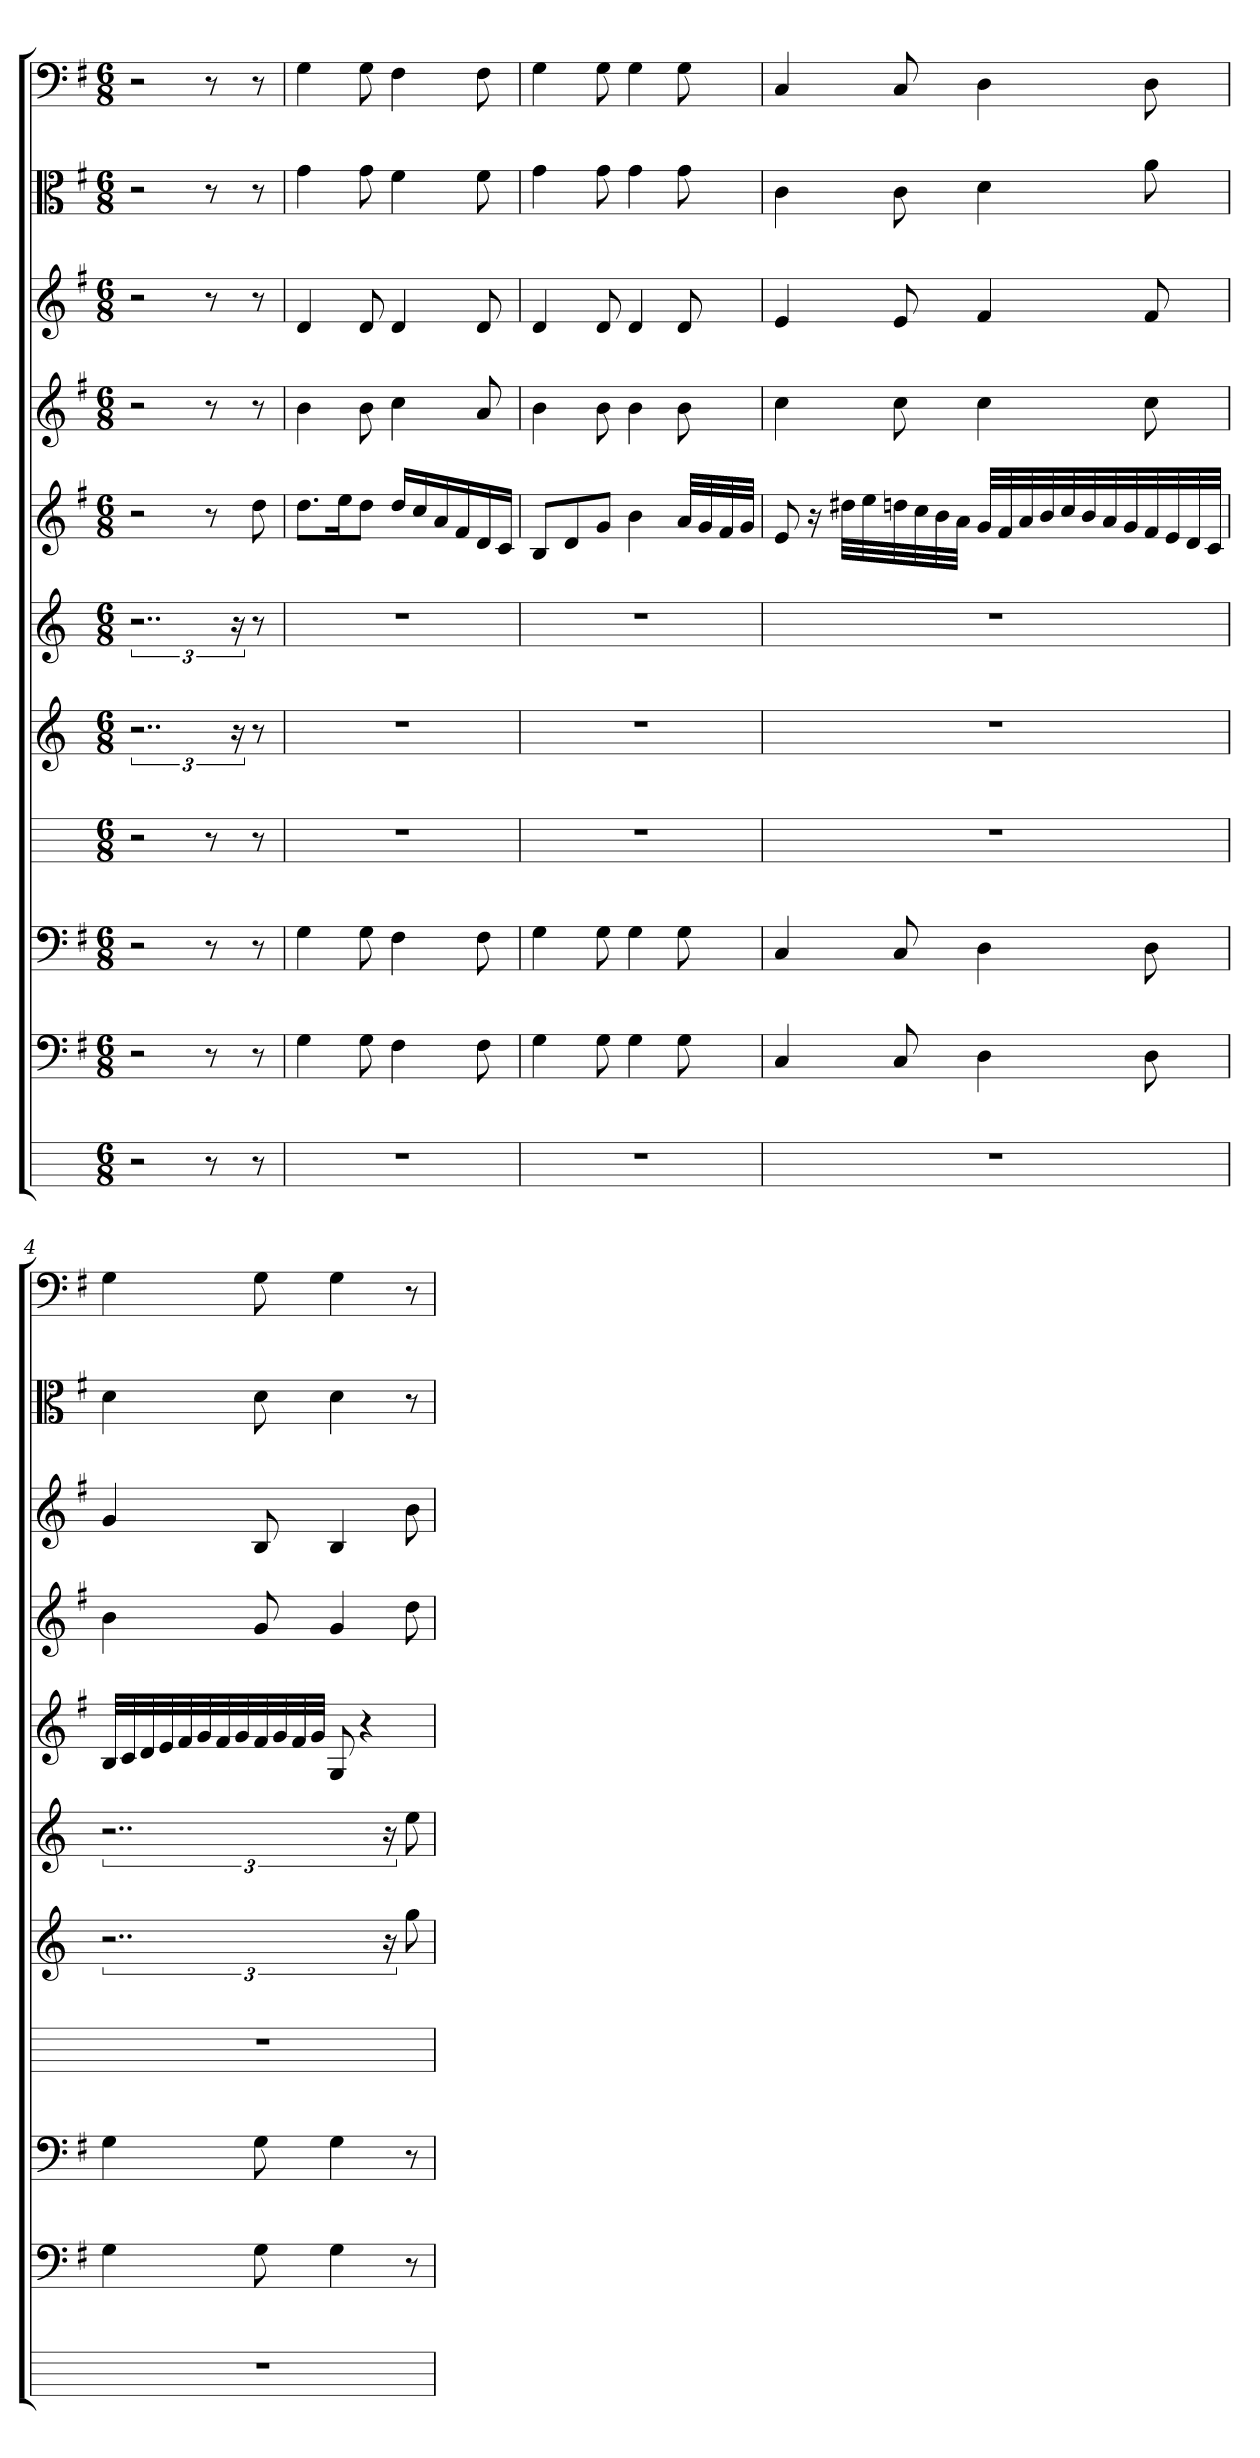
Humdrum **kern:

**kern	**kern	**kern	**kern	**kern	**kern	**kern	**kern	**kern	**kern	**kern
*part11	*part10	*part9	*part8	*part7	*part6	*part5	*part4	*part3	*part2	*part1
*staff11	*staff10	*staff9	*staff8	*staff7	*staff6	*staff5	*staff4	*staff3	*staff2	*staff1
*	*clefF4	*clefF4	*	*	*	*	*	*	*clefC3	*clefF4
*k[]	*k[f#]	*k[f#]	*k[]	*k[]	*k[]	*k[f#]	*k[f#]	*k[f#]	*k[f#]	*k[f#]
*M6/8	*M6/8	*M6/8	*M6/8	*M6/8	*M6/8	*M6/8	*M6/8	*M6/8	*M6/8	*M6/8
=	=	=	=	=	=	=	=	=	=	=
2r	2r	2r	2r	3..r	3..r	2r	2r	2r	2r	2r
8r	8r	8r	8r	.	.	8r	8r	8r	8r	8r
.	.	.	.	24r	24r	.	.	.	.	.
8r	8r	8r	8r	8r	8r	8dd	8r	8r	8r	8r
=1	=1	=1	=1	=1	=1	=1	=1	=1	=1	=1
2.r	4G	4G	2.r	2.r	2.r	8.ddL	4b	4d	4g	4G
.	.	.	.	.	.	16eeK	.	.	.	.
.	8G	8G	.	.	.	8ddJ	8b	8d	8g	8G
.	4F#	4F#	.	.	.	16ddLL	4cc	4d	4f#	4F#
.	.	.	.	.	.	16cc	.	.	.	.
.	.	.	.	.	.	16a	.	.	.	.
.	.	.	.	.	.	16f#	.	.	.	.
.	8F#	8F#	.	.	.	16d	8a	8d	8f#	8F#
.	.	.	.	.	.	16cJJ	.	.	.	.
=2	=2	=2	=2	=2	=2	=2	=2	=2	=2	=2
2.r	4G	4G	2.r	2.r	2.r	8BL	4b	4d	4g	4G
.	.	.	.	.	.	8d	.	.	.	.
.	8G	8G	.	.	.	8gJ	8b	8d	8g	8G
.	4G	4G	.	.	.	4b	4b	4d	4g	4G
.	8G	8G	.	.	.	32aLLL	8b	8d	8g	8G
.	.	.	.	.	.	32g	.	.	.	.
.	.	.	.	.	.	32f#	.	.	.	.
.	.	.	.	.	.	32gJJJ	.	.	.	.
=3	=3	=3	=3	=3	=3	=3	=3	=3	=3	=3
2.r	4C	4C	2.r	2.r	2.r	8e	4cc	4e	4c	4C
.	.	.	.	.	.	16r	.	.	.	.
.	.	.	.	.	.	32dd#XLLL	.	.	.	.
.	.	.	.	.	.	32ee	.	.	.	.
.	8C	8C	.	.	.	32ddn	8cc	8e	8c	8C
.	.	.	.	.	.	32cc	.	.	.	.
.	.	.	.	.	.	32b	.	.	.	.
.	.	.	.	.	.	32aJJJ	.	.	.	.
.	4D	4D	.	.	.	32gLLL	4cc	4f#	4d	4D
.	.	.	.	.	.	32f#	.	.	.	.
.	.	.	.	.	.	32a	.	.	.	.
.	.	.	.	.	.	32b	.	.	.	.
.	.	.	.	.	.	32cc	.	.	.	.
.	.	.	.	.	.	32b	.	.	.	.
.	.	.	.	.	.	32a	.	.	.	.
.	.	.	.	.	.	32g	.	.	.	.
.	8D	8D	.	.	.	32f#	8cc	8f#	8a	8D
.	.	.	.	.	.	32e	.	.	.	.
.	.	.	.	.	.	32d	.	.	.	.
.	.	.	.	.	.	32cJJJ	.	.	.	.
=4	=4	=4	=4	=4	=4	=4	=4	=4	=4	=4
2.r	4G	4G	2.r	3..r	3..r	32BLLL	4b	4g	4d	4G
.	.	.	.	.	.	32c	.	.	.	.
.	.	.	.	.	.	32d	.	.	.	.
.	.	.	.	.	.	32e	.	.	.	.
.	.	.	.	.	.	32f#	.	.	.	.
.	.	.	.	.	.	32g	.	.	.	.
.	.	.	.	.	.	32f#	.	.	.	.
.	.	.	.	.	.	32g	.	.	.	.
.	8G	8G	.	.	.	32f#	8g	8B	8d	8G
.	.	.	.	.	.	32g	.	.	.	.
.	.	.	.	.	.	32f#	.	.	.	.
.	.	.	.	.	.	32gJJJ	.	.	.	.
.	4G	4G	.	.	.	8G	4g	4B	4d	4G
.	.	.	.	.	.	4r	.	.	.	.
.	.	.	.	24r	24r	.	.	.	.	.
.	8r	8r	.	8gg	8ee	.	8dd	8b	8r	8r
=	=	=	=	=	=	=	=	=	=	=
*-	*-	*-	*-	*-	*-	*-	*-	*-	*-	*-
